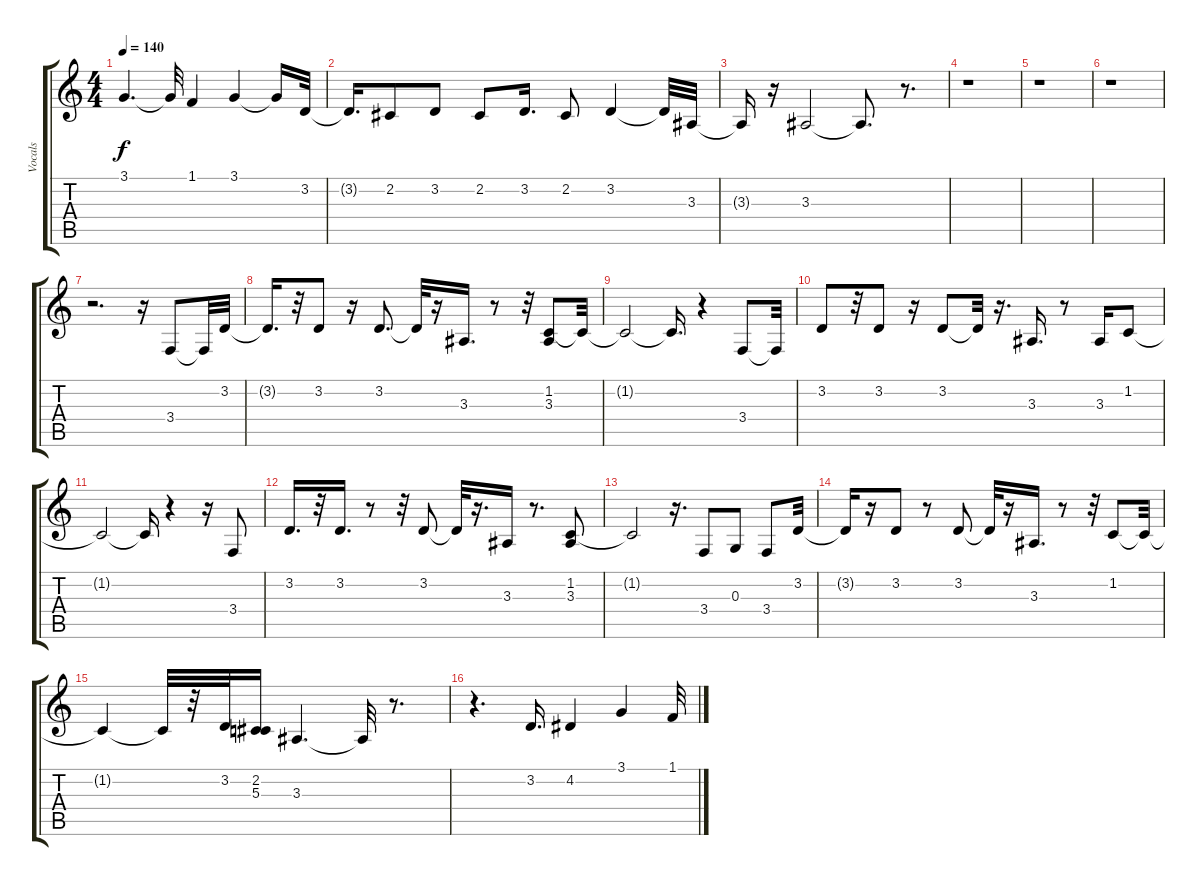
\track ("Vocals" "Vocals") {instrument tenorsax}
\staff {score tabs}
\tuning (E4 B3 G3 D3 A2 E2) {hide}
\ts (4 4)
\tempo 140
\clef g2
\ks c
3.1.4{d dy f} 3.1{t}.32 1.1.4 3.1.4 3.1{t}.16 3.2.32 |
3.2{t}.16{d} 2.2.8 3.2.8 2.2.8 3.2.16{d} 2.2.8 3.2.4 3.2{t}.32 3.3.32 |
3.3{t}.16 r.16 3.3.2 3.3{t}.8{d} r.8{d} |
r.1 |
r.1 |
r.1 |
r.2{d} r.16 3.4.8 3.4{t}.32 3.2.32 |
3.2{t}.16{d} r.32 3.2.8 r.16 3.2.8{d} 3.2{t}.32 r.16 3.3.16{d} r.8 r.32 (1.2 3.3).8 1.2{t}.32 |
1.2{t}.2 1.2{t}.16{d} r.4 3.4.8 3.4{t}.32 |
3.2.8 r.32 3.2.8 r.16 3.2.8 3.2{t}.32 r.16{d} 3.3.16{d} r.8 3.3.16 1.2.8 |
1.2{t}.2 1.2{t}.16 r.4 r.16 3.4.8 |
3.2.16{d} r.32 3.2.16{d} r.8 r.32 3.2.8 3.2{t}.32 r.16{d} 3.3.16 r.8{d} (1.2 3.3).8 |
1.2{t}.2 r.16{d} 3.4.8 0.3.8 3.4.8 3.2.32 |
3.2{t}.16 r.16 3.2.8 r.8 3.2.8 3.2{t}.32 r.16 3.3.16{d} r.8 r.32 1.2.8 1.2{t}.32 |
1.2{t}.4 1.2{t}.32 r.32 3.2.32 (2.2 5.3).16 3.3.4{d} 3.3{t}.32 r.8{d} |
r.4{d} 3.2.16{d} 4.2.4 3.1.4 1.1.32
